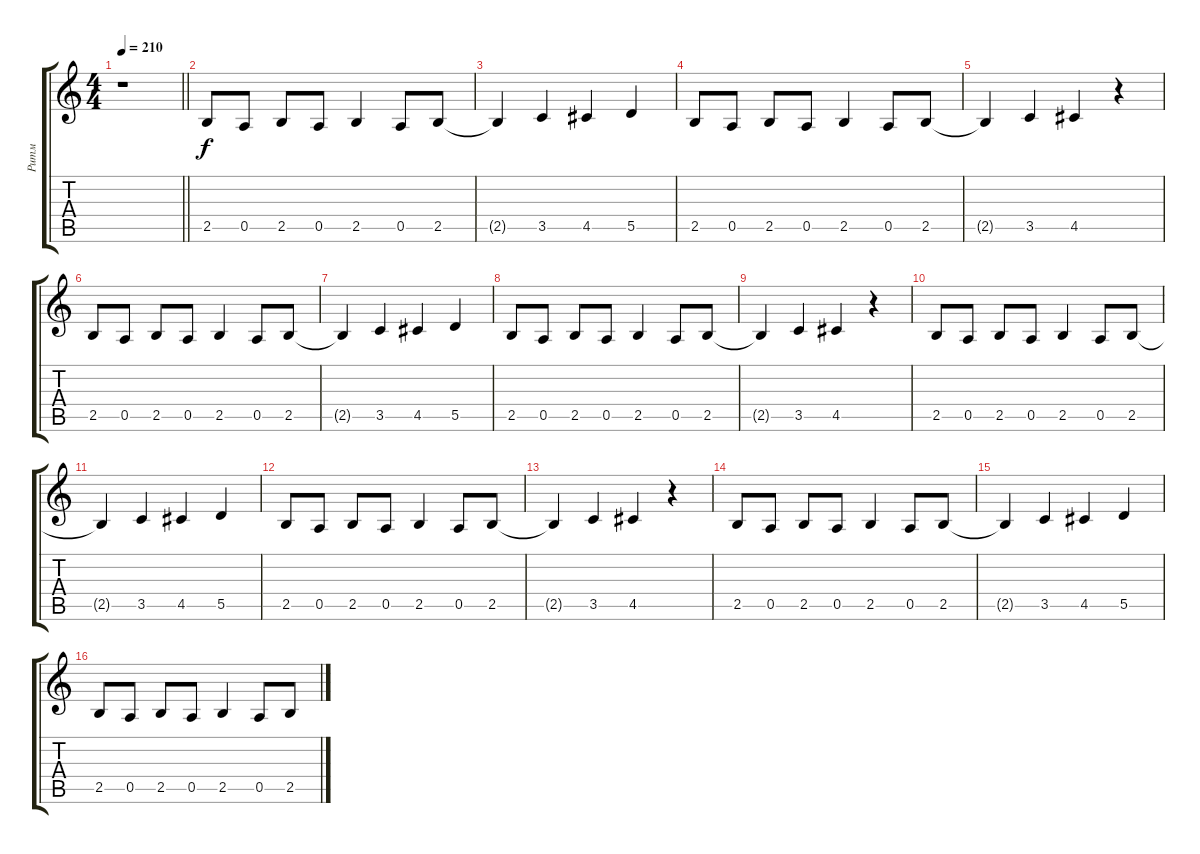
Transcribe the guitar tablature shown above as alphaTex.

\track ("Ритм" "Ритм") {instrument distortionguitar}
\staff {score tabs}
\tuning (E4 B3 G3 D3 A2 E2) {hide}
\ts (4 4)
\tempo 210
\clef g2
\barLineRight lightlight
\ks c
r.1{dy f instrument distortionguitar} |
\section ("" "")
2.5.8 0.5.8 2.5.8 0.5.8 2.5.4 0.5.8 2.5.8 |
2.5{t}.4 3.5.4 4.5.4 5.5.4 |
2.5.8 0.5.8 2.5.8 0.5.8 2.5.4 0.5.8 2.5.8 |
2.5{t}.4 3.5.4 4.5.4 r.4 |
2.5.8 0.5.8 2.5.8 0.5.8 2.5.4 0.5.8 2.5.8 |
2.5{t}.4 3.5.4 4.5.4 5.5.4 |
2.5.8 0.5.8 2.5.8 0.5.8 2.5.4 0.5.8 2.5.8 |
2.5{t}.4 3.5.4 4.5.4 r.4 |
2.5.8 0.5.8 2.5.8 0.5.8 2.5.4 0.5.8 2.5.8 |
2.5{t}.4 3.5.4 4.5.4 5.5.4 |
2.5.8 0.5.8 2.5.8 0.5.8 2.5.4 0.5.8 2.5.8 |
2.5{t}.4 3.5.4 4.5.4 r.4 |
2.5.8 0.5.8 2.5.8 0.5.8 2.5.4 0.5.8 2.5.8 |
2.5{t}.4 3.5.4 4.5.4 5.5.4 |
2.5.8 0.5.8 2.5.8 0.5.8 2.5.4 0.5.8 2.5.8
